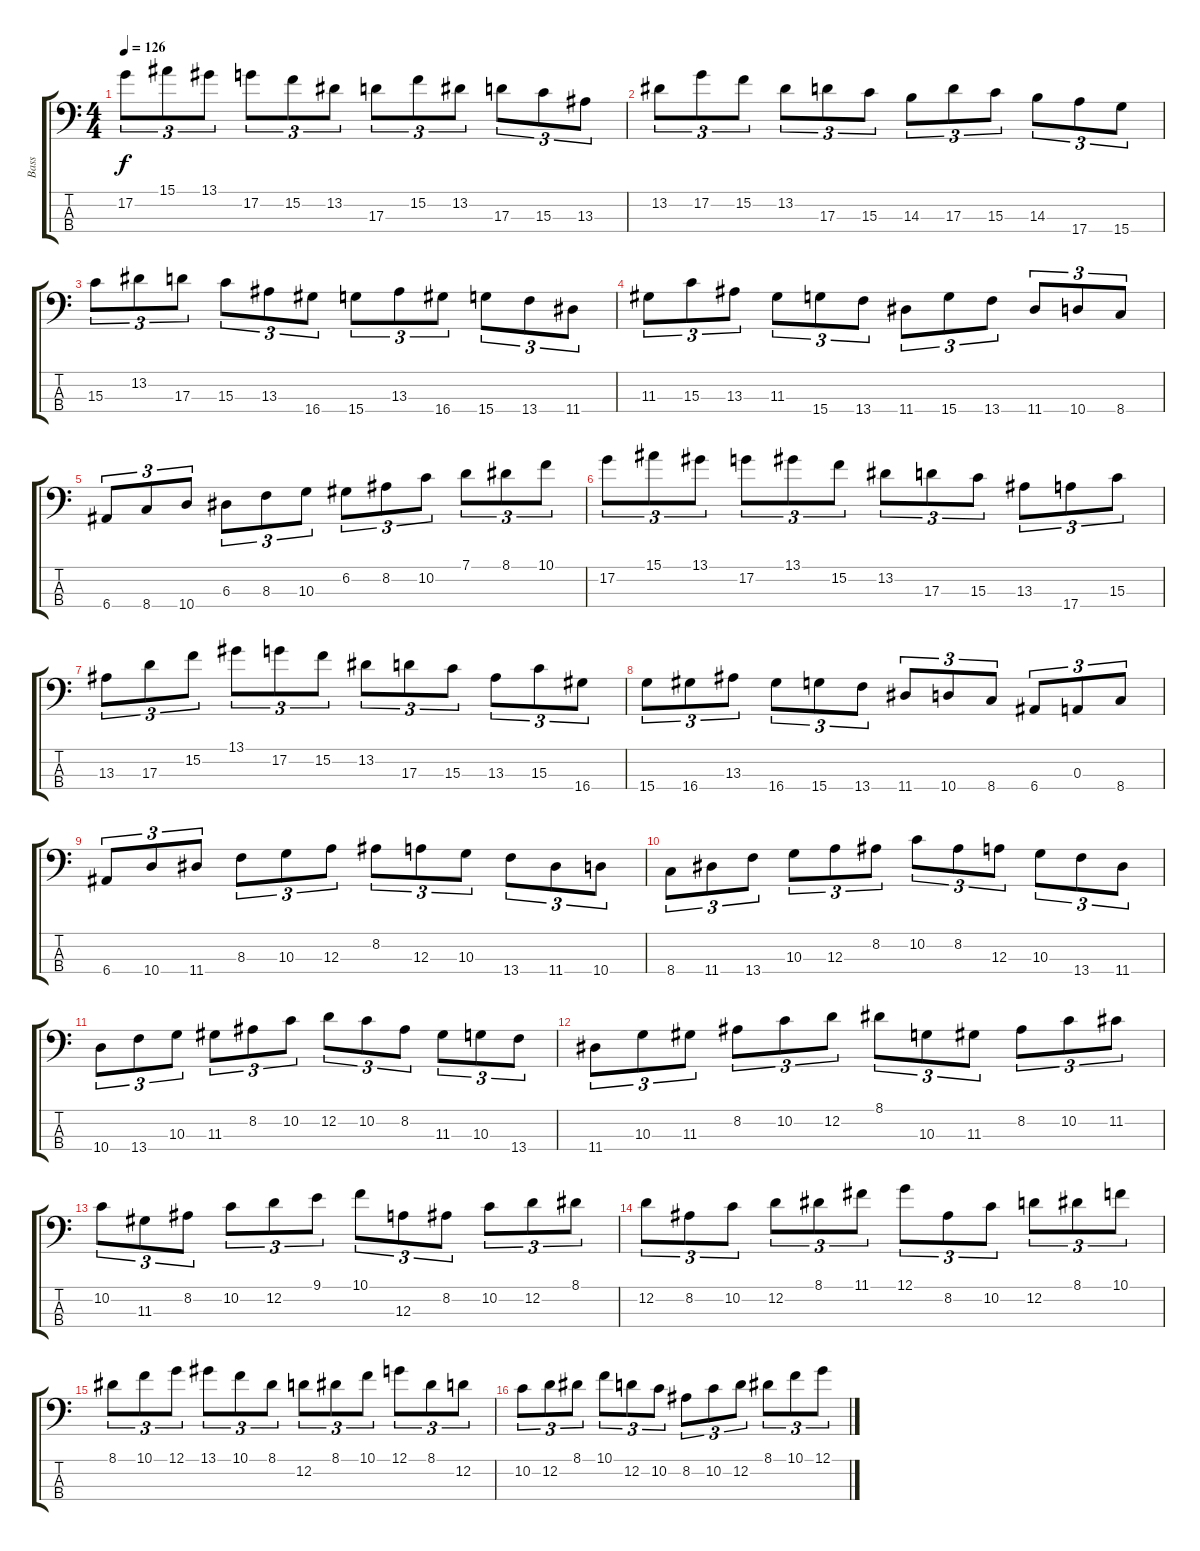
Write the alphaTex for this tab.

\track ("Bass" "Bass") {instrument acousticbass}
\staff {score tabs}
\tuning (G2 D2 A1 E1) {hide}
\ts (4 4)
\tempo 126
\clef f4
\ks c
17.2.8{tu (3 2) dy f instrument acousticbass} 15.1.8{tu (3 2)} 13.1.8{tu (3 2)} 17.2.8{tu (3 2)} 15.2.8{tu (3 2)} 13.2.8{tu (3 2)} 17.3.8{tu (3 2)} 15.2.8{tu (3 2)} 13.2.8{tu (3 2)} 17.3.8{tu (3 2)} 15.3.8{tu (3 2)} 13.3.8{tu (3 2)} |
13.2.8{tu (3 2)} 17.2.8{tu (3 2)} 15.2.8{tu (3 2)} 13.2.8{tu (3 2)} 17.3.8{tu (3 2)} 15.3.8{tu (3 2)} 14.3.8{tu (3 2)} 17.3.8{tu (3 2)} 15.3.8{tu (3 2)} 14.3.8{tu (3 2)} 17.4.8{tu (3 2)} 15.4.8{tu (3 2)} |
15.3.8{tu (3 2)} 13.2.8{tu (3 2)} 17.3.8{tu (3 2)} 15.3.8{tu (3 2)} 13.3.8{tu (3 2)} 16.4.8{tu (3 2)} 15.4.8{tu (3 2)} 13.3.8{tu (3 2)} 16.4.8{tu (3 2)} 15.4.8{tu (3 2)} 13.4.8{tu (3 2)} 11.4.8{tu (3 2)} |
11.3.8{tu (3 2)} 15.3.8{tu (3 2)} 13.3.8{tu (3 2)} 11.3.8{tu (3 2)} 15.4.8{tu (3 2)} 13.4.8{tu (3 2)} 11.4.8{tu (3 2)} 15.4.8{tu (3 2)} 13.4.8{tu (3 2)} 11.4.8{tu (3 2)} 10.4.8{tu (3 2)} 8.4.8{tu (3 2)} |
6.4.8{tu (3 2)} 8.4.8{tu (3 2)} 10.4.8{tu (3 2)} 6.3.8{tu (3 2)} 8.3.8{tu (3 2)} 10.3.8{tu (3 2)} 6.2.8{tu (3 2)} 8.2.8{tu (3 2)} 10.2.8{tu (3 2)} 7.1.8{tu (3 2)} 8.1.8{tu (3 2)} 10.1.8{tu (3 2)} |
17.2.8{tu (3 2)} 15.1.8{tu (3 2)} 13.1.8{tu (3 2)} 17.2.8{tu (3 2)} 13.1.8{tu (3 2)} 15.2.8{tu (3 2)} 13.2.8{tu (3 2)} 17.3.8{tu (3 2)} 15.3.8{tu (3 2)} 13.3.8{tu (3 2)} 17.4.8{tu (3 2)} 15.3.8{tu (3 2)} |
13.3.8{tu (3 2)} 17.3.8{tu (3 2)} 15.2.8{tu (3 2)} 13.1.8{tu (3 2)} 17.2.8{tu (3 2)} 15.2.8{tu (3 2)} 13.2.8{tu (3 2)} 17.3.8{tu (3 2)} 15.3.8{tu (3 2)} 13.3.8{tu (3 2)} 15.3.8{tu (3 2)} 16.4.8{tu (3 2)} |
15.4.8{tu (3 2)} 16.4.8{tu (3 2)} 13.3.8{tu (3 2)} 16.4.8{tu (3 2)} 15.4.8{tu (3 2)} 13.4.8{tu (3 2)} 11.4.8{tu (3 2)} 10.4.8{tu (3 2)} 8.4.8{tu (3 2)} 6.4.8{tu (3 2)} 0.3.8{tu (3 2)} 8.4.8{tu (3 2)} |
6.4.8{tu (3 2)} 10.4.8{tu (3 2)} 11.4.8{tu (3 2)} 8.3.8{tu (3 2)} 10.3.8{tu (3 2)} 12.3.8{tu (3 2)} 8.2.8{tu (3 2)} 12.3.8{tu (3 2)} 10.3.8{tu (3 2)} 13.4.8{tu (3 2)} 11.4.8{tu (3 2)} 10.4.8{tu (3 2)} |
8.4.8{tu (3 2)} 11.4.8{tu (3 2)} 13.4.8{tu (3 2)} 10.3.8{tu (3 2)} 12.3.8{tu (3 2)} 8.2.8{tu (3 2)} 10.2.8{tu (3 2)} 8.2.8{tu (3 2)} 12.3.8{tu (3 2)} 10.3.8{tu (3 2)} 13.4.8{tu (3 2)} 11.4.8{tu (3 2)} |
10.4.8{tu (3 2)} 13.4.8{tu (3 2)} 10.3.8{tu (3 2)} 11.3.8{tu (3 2)} 8.2.8{tu (3 2)} 10.2.8{tu (3 2)} 12.2.8{tu (3 2)} 10.2.8{tu (3 2)} 8.2.8{tu (3 2)} 11.3.8{tu (3 2)} 10.3.8{tu (3 2)} 13.4.8{tu (3 2)} |
11.4.8{tu (3 2)} 10.3.8{tu (3 2)} 11.3.8{tu (3 2)} 8.2.8{tu (3 2)} 10.2.8{tu (3 2)} 12.2.8{tu (3 2)} 8.1.8{tu (3 2)} 10.3.8{tu (3 2)} 11.3.8{tu (3 2)} 8.2.8{tu (3 2)} 10.2.8{tu (3 2)} 11.2.8{tu (3 2)} |
10.2.8{tu (3 2)} 11.3.8{tu (3 2)} 8.2.8{tu (3 2)} 10.2.8{tu (3 2)} 12.2.8{tu (3 2)} 9.1.8{tu (3 2)} 10.1.8{tu (3 2)} 12.3.8{tu (3 2)} 8.2.8{tu (3 2)} 10.2.8{tu (3 2)} 12.2.8{tu (3 2)} 8.1.8{tu (3 2)} |
12.2.8{tu (3 2)} 8.2.8{tu (3 2)} 10.2.8{tu (3 2)} 12.2.8{tu (3 2)} 8.1.8{tu (3 2)} 11.1.8{tu (3 2)} 12.1.8{tu (3 2)} 8.2.8{tu (3 2)} 10.2.8{tu (3 2)} 12.2.8{tu (3 2)} 8.1.8{tu (3 2)} 10.1.8{tu (3 2)} |
8.1.8{tu (3 2)} 10.1.8{tu (3 2)} 12.1.8{tu (3 2)} 13.1.8{tu (3 2)} 10.1.8{tu (3 2)} 8.1.8{tu (3 2)} 12.2.8{tu (3 2)} 8.1.8{tu (3 2)} 10.1.8{tu (3 2)} 12.1.8{tu (3 2)} 8.1.8{tu (3 2)} 12.2.8{tu (3 2)} |
10.2.8{tu (3 2)} 12.2.8{tu (3 2)} 8.1.8{tu (3 2)} 10.1.8{tu (3 2)} 12.2.8{tu (3 2)} 10.2.8{tu (3 2)} 8.2.8{tu (3 2)} 10.2.8{tu (3 2)} 12.2.8{tu (3 2)} 8.1.8{tu (3 2)} 10.1.8{tu (3 2)} 12.1.8{tu (3 2)}
